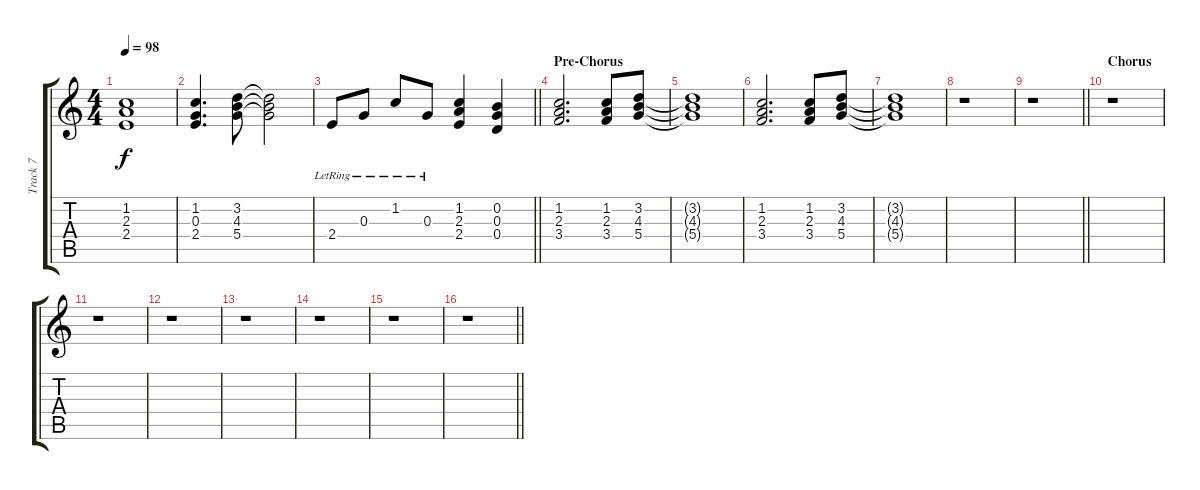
\track ("Track 7" "Track 7") {instrument electricguitarclean}
\staff {score tabs}
\tuning (E4 B3 G3 D3 A2 E2) {hide}
\ts (4 4)
\tempo 98
\clef g2
\ks c
(1.2 2.3 2.4).1{dy f} |
(1.2 0.3 2.4).4{d} (3.2 4.3 5.4).8 (3.2{t} 4.3{t} 5.4{t}).2 |
\barLineRight lightlight
2.4{lr}.8 0.3{lr}.8 1.2{lr}.8 0.3{lr}.8 (1.2 2.3 2.4).4 (0.2 0.3 0.4).4 |
\section ("" "Pre-Chorus")
(1.2 2.3 3.4).2{d} (1.2 2.3 3.4).8 (3.2 4.3 5.4).8 |
(3.2{t} 4.3{t} 5.4{t}).1 |
(1.2 2.3 3.4).2{d} (1.2 2.3 3.4).8 (3.2 4.3 5.4).8 |
(3.2{t} 4.3{t} 5.4{t}).1 |
r.1 |
\barLineRight lightlight
r.1 |
\section ("" "Chorus")
r.1 |
r.1 |
r.1 |
r.1 |
r.1 |
r.1 |
\barLineRight lightlight
r.1
